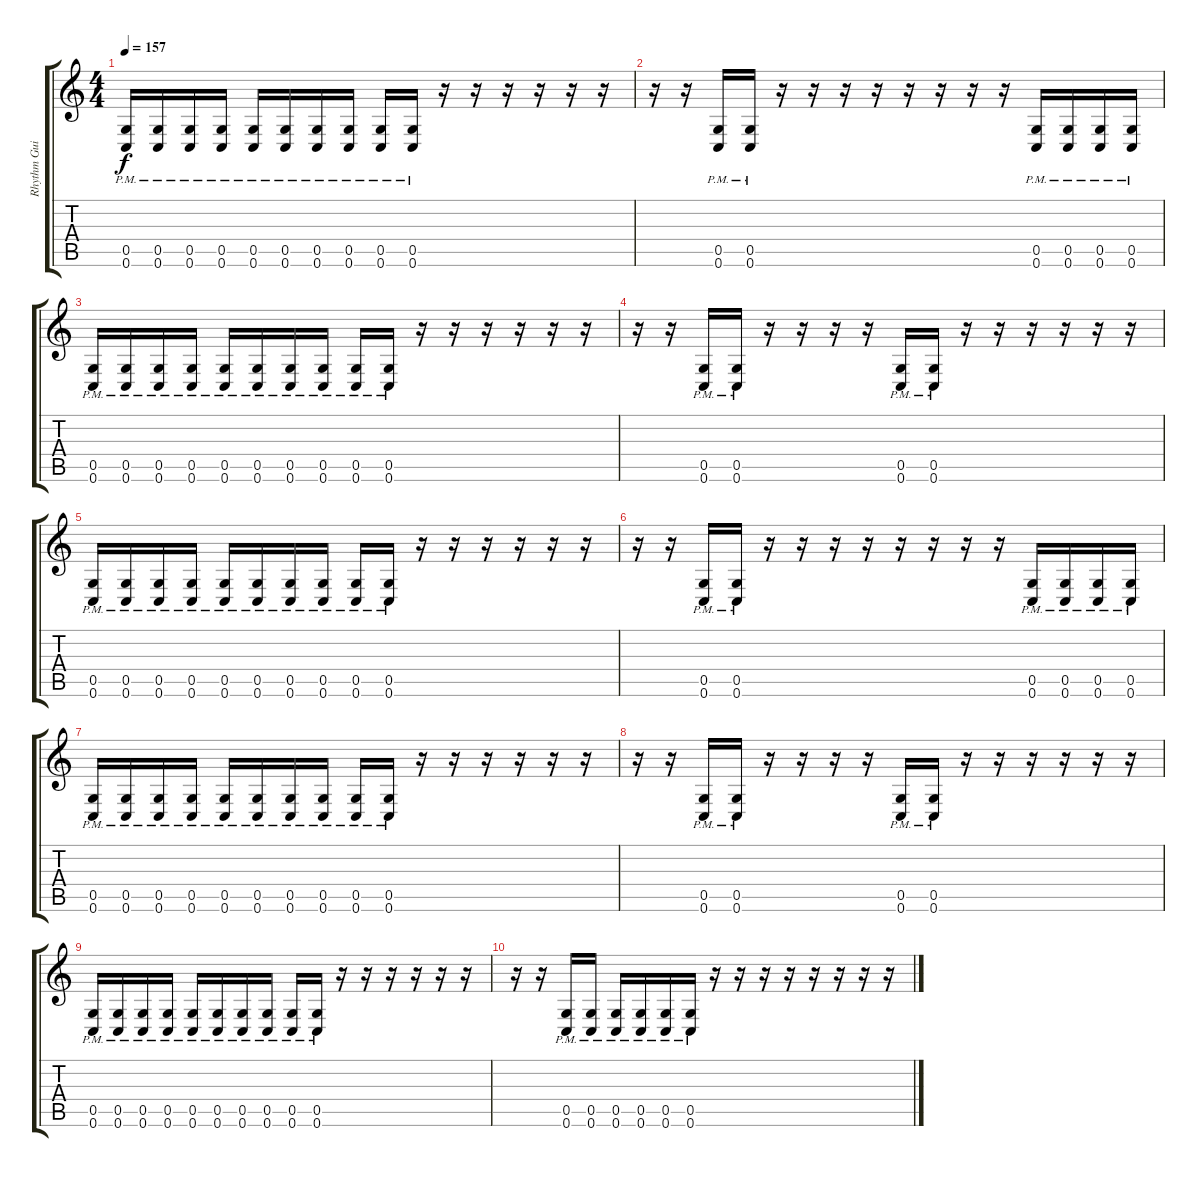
\track ("Rhythm Guitar 1" "Rhythm Gui") {instrument distortionguitar}
\staff {score tabs}
\tuning (D4 A3 F3 C3 G2 C2) {hide}
\ts (4 4)
\tempo 157
\clef g2
\ks c
(0.5{pm} 0.6{pm}).16{dy f} (0.5{pm} 0.6{pm}).16 (0.5{pm} 0.6{pm}).16 (0.5{pm} 0.6{pm}).16 (0.5{pm} 0.6{pm}).16 (0.5{pm} 0.6{pm}).16 (0.5{pm} 0.6{pm}).16 (0.5{pm} 0.6{pm}).16 (0.5{pm} 0.6{pm}).16 (0.5{pm} 0.6{pm}).16 r.16 r.16 r.16 r.16 r.16 r.16 |
r.16 r.16 (0.5{pm} 0.6{pm}).16 (0.5{pm} 0.6{pm}).16 r.16 r.16 r.16 r.16 r.16 r.16 r.16 r.16 (0.5{pm} 0.6{pm}).16 (0.5{pm} 0.6{pm}).16 (0.5{pm} 0.6{pm}).16 (0.5{pm} 0.6{pm}).16 |
(0.5{pm} 0.6{pm}).16 (0.5{pm} 0.6{pm}).16 (0.5{pm} 0.6{pm}).16 (0.5{pm} 0.6{pm}).16 (0.5{pm} 0.6{pm}).16 (0.5{pm} 0.6{pm}).16 (0.5{pm} 0.6{pm}).16 (0.5{pm} 0.6{pm}).16 (0.5{pm} 0.6{pm}).16 (0.5{pm} 0.6{pm}).16 r.16 r.16 r.16 r.16 r.16 r.16 |
r.16 r.16 (0.5{pm} 0.6{pm}).16 (0.5{pm} 0.6{pm}).16 r.16 r.16 r.16 r.16 (0.5{pm} 0.6{pm}).16 (0.5{pm} 0.6{pm}).16 r.16 r.16 r.16 r.16 r.16 r.16 |
(0.5{pm} 0.6{pm}).16 (0.5{pm} 0.6{pm}).16 (0.5{pm} 0.6{pm}).16 (0.5{pm} 0.6{pm}).16 (0.5{pm} 0.6{pm}).16 (0.5{pm} 0.6{pm}).16 (0.5{pm} 0.6{pm}).16 (0.5{pm} 0.6{pm}).16 (0.5{pm} 0.6{pm}).16 (0.5{pm} 0.6{pm}).16 r.16 r.16 r.16 r.16 r.16 r.16 |
r.16 r.16 (0.5{pm} 0.6{pm}).16 (0.5{pm} 0.6{pm}).16 r.16 r.16 r.16 r.16 r.16 r.16 r.16 r.16 (0.5{pm} 0.6{pm}).16 (0.5{pm} 0.6{pm}).16 (0.5{pm} 0.6{pm}).16 (0.5{pm} 0.6{pm}).16 |
(0.5{pm} 0.6{pm}).16 (0.5{pm} 0.6{pm}).16 (0.5{pm} 0.6{pm}).16 (0.5{pm} 0.6{pm}).16 (0.5{pm} 0.6{pm}).16 (0.5{pm} 0.6{pm}).16 (0.5{pm} 0.6{pm}).16 (0.5{pm} 0.6{pm}).16 (0.5{pm} 0.6{pm}).16 (0.5{pm} 0.6{pm}).16 r.16 r.16 r.16 r.16 r.16 r.16 |
r.16 r.16 (0.5{pm} 0.6{pm}).16 (0.5{pm} 0.6{pm}).16 r.16 r.16 r.16 r.16 (0.5{pm} 0.6{pm}).16 (0.5{pm} 0.6{pm}).16 r.16 r.16 r.16 r.16 r.16 r.16 |
(0.5{pm} 0.6{pm}).16 (0.5{pm} 0.6{pm}).16 (0.5{pm} 0.6{pm}).16 (0.5{pm} 0.6{pm}).16 (0.5{pm} 0.6{pm}).16 (0.5{pm} 0.6{pm}).16 (0.5{pm} 0.6{pm}).16 (0.5{pm} 0.6{pm}).16 (0.5{pm} 0.6{pm}).16 (0.5{pm} 0.6{pm}).16 r.16 r.16 r.16 r.16 r.16 r.16 |
r.16 r.16 (0.5{pm} 0.6{pm}).16 (0.5{pm} 0.6{pm}).16 (0.5{pm} 0.6{pm}).16 (0.5{pm} 0.6{pm}).16 (0.5{pm} 0.6{pm}).16 (0.5{pm} 0.6{pm}).16 r.16 r.16 r.16 r.16 r.16 r.16 r.16 r.16
